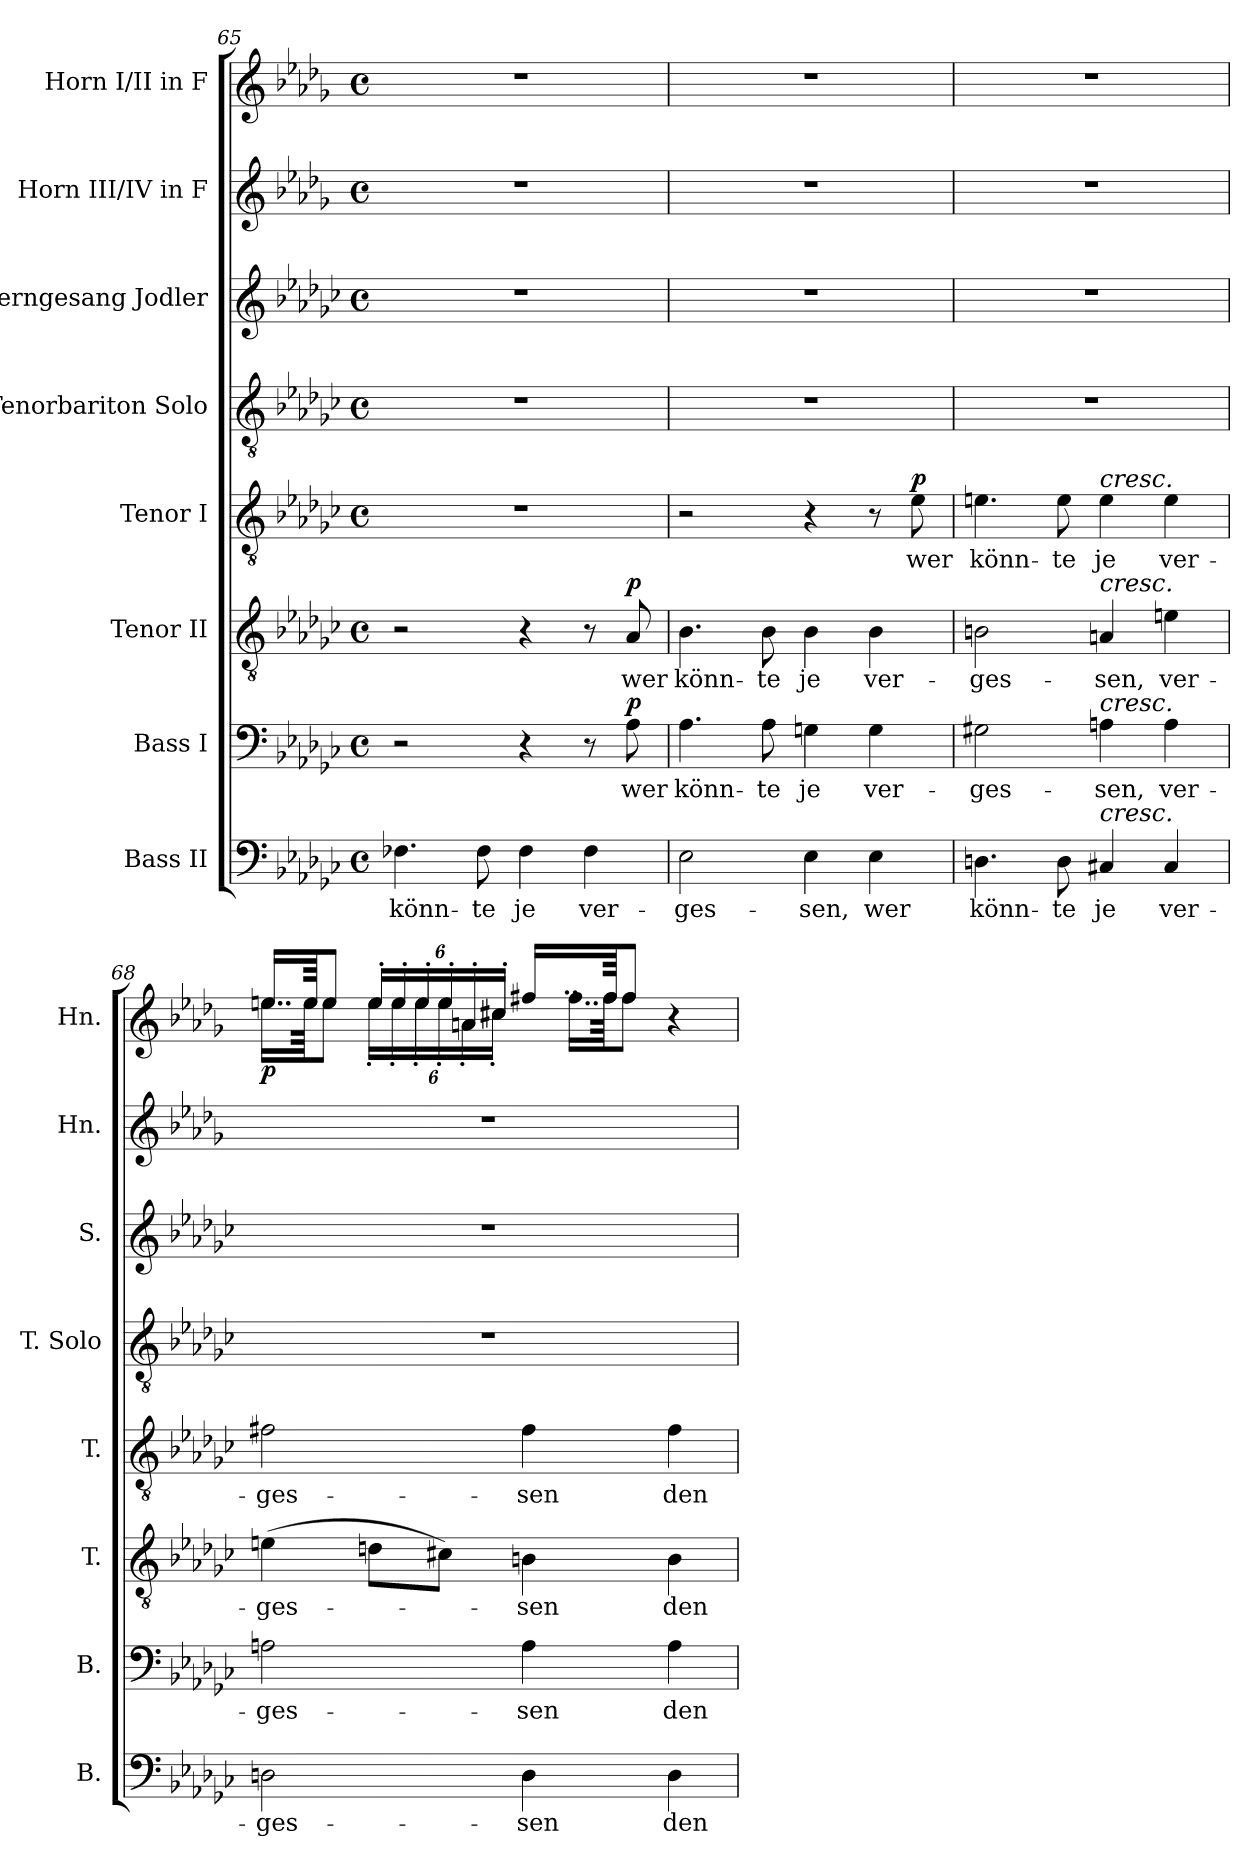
**kern	**text	**kern	**text	**dynam	**kern	**text	**dynam	**kern	**text	**dynam	**kern	**kern	**kern	**kern	**dynam
*part8	*part8	*part7	*part7	*part7	*part6	*part6	*part6	*part5	*part5	*part5	*part4	*part3	*part2	*part1	*part1
*staff8	*staff8	*staff7	*staff7	*staff7	*staff6	*staff6	*staff6	*staff5	*staff5	*staff5	*staff4	*staff3	*staff2	*staff1	*staff1
*I"Bass II	*	*I"Bass I	*	*	*I"Tenor II	*	*	*I"Tenor I	*	*	*I"Tenorbariton Solo	*I"Ferngesang Jodler	*I"Horn III/IV in F	*I"Horn I/II in F	*
*I'B.	*	*I'B.	*	*	*I'T.	*	*	*I'T.	*	*	*I'T. Solo	*I'S.	*I'Hn.	*I'Hn.	*
*clefF4	*	*clefF4	*	*	*clefGv2	*	*	*clefGv2	*	*	*clefGv2	*clefG2	*clefG2	*clefG2	*
*	*	*	*	*	*ITrd7c12	*	*	*ITrd7c12	*	*	*ITrd7c12	*	*ITrd4c7	*ITrd4c7	*
*k[b-e-a-d-g-c-]	*	*k[b-e-a-d-g-c-]	*	*	*k[b-e-a-d-g-c-]	*	*	*k[b-e-a-d-g-c-]	*	*	*k[b-e-a-d-g-c-]	*k[b-e-a-d-g-c-]	*k[b-e-a-d-g-c-]	*k[b-e-a-d-g-c-]	*
*G-:	*	*G-:	*	*	*G-:	*	*	*G-:	*	*	*G-:	*G-:	*G-:	*G-:	*
*M4/4	*	*M4/4	*	*	*M4/4	*	*	*M4/4	*	*	*M4/4	*M4/4	*M4/4	*M4/4	*
*met(c)	*	*met(c)	*	*	*met(c)	*	*	*met(c)	*	*	*met(c)	*met(c)	*met(c)	*met(c)	*
=65	=65	=65	=65	=65	=65	=65	=65	=65	=65	=65	=65	=65	=65	=65	=65
!	!LO:LY:b	!	!	!	!	!	!	!	!	!	!	!	!	!	!
4.F-X\	könn-	2r	.	.	2r	.	.	1r	.	.	1r	1r	1r	1r	.
!	!LO:LY:b	!	!	!	!	!	!	!	!	!	!	!	!	!	!
8F-\	-te	.	.	.	.	.	.	.	.	.	.	.	.	.	.
!	!LO:LY:b	!	!	!	!	!	!	!	!	!	!	!	!	!	!
4F-\	je	4r	.	.	4r	.	.	.	.	.	.	.	.	.	.
!	!LO:LY:b	!	!	!	!	!	!	!	!	!	!	!	!	!	!
4F-\	ver-	8r	.	.	8r	.	.	.	.	.	.	.	.	.	.
!	!	!	!LO:LY:b	!LO:DY:b	!	!LO:LY:b	!LO:DY:b	!	!	!	!	!	!	!	!
.	.	8A-\	wer	p	8AA-/	wer	p	.	.	.	.	.	.	.	.
=66	=66	=66	=66	=66	=66	=66	=66	=66	=66	=66	=66	=66	=66	=66	=66
!	!LO:LY:b	!	!LO:LY:b	!	!	!LO:LY:b	!	!	!	!	!	!	!	!	!
2E-\	-ges-	4.A-\	könn-	.	4.BB-\	könn-	.	2r	.	.	1r	1r	1r	1r	.
!	!	!	!LO:LY:b	!	!	!LO:LY:b	!	!	!	!	!	!	!	!	!
.	.	8A-\	-te	.	8BB-\	-te	.	.	.	.	.	.	.	.	.
!	!LO:LY:b	!	!LO:LY:b	!	!	!LO:LY:b	!	!	!	!	!	!	!	!	!
4E-\	-sen,	4Gn\	je	.	4BB-\	je	.	4r	.	.	.	.	.	.	.
!	!LO:LY:b	!	!LO:LY:b	!	!	!LO:LY:b	!	!	!	!	!	!	!	!	!
4E-\	wer	4G\	ver-	.	4BB-\	ver-	.	8r	.	.	.	.	.	.	.
!	!	!	!	!	!	!	!	!	!LO:LY:b	!LO:DY:b	!	!	!	!	!
.	.	.	.	.	.	.	.	8E-\	wer	p	.	.	.	.	.
=67	=67	=67	=67	=67	=67	=67	=67	=67	=67	=67	=67	=67	=67	=67	=67
!	!LO:LY:b	!	!LO:LY:b	!	!	!LO:LY:b	!	!	!LO:LY:b	!	!	!	!	!	!
4.Dn\	könn-	2G#X\	-ges-	.	2BBn\	-ges-	.	4.En\	könn-	.	1r	1r	1r	1r	.
!	!LO:LY:b	!	!	!	!	!	!	!	!LO:LY:b	!	!	!	!	!	!
8D\	-te	.	.	.	.	.	.	8E\	-te	.	.	.	.	.	.
!	!	!	!	!	!	!	!	!LO:TX:a:i:t=cresc.	!	!	!	!	!	!	!
!	!	!	!	!	!LO:TX:a:i:t=cresc.	!	!	!	!	!	!	!	!	!	!
!	!	!LO:TX:a:i:t=cresc.	!	!	!	!	!	!	!	!	!	!	!	!	!
!LO:TX:a:i:t=cresc.	!	!	!	!	!	!	!	!	!	!	!	!	!	!	!
!	!LO:LY:b	!	!LO:LY:b	!	!	!LO:LY:b	!	!	!LO:LY:b	!	!	!	!	!	!
4C#X/	je	4An\	-sen,	.	4AAn/	-sen,	.	4E\	je	.	.	.	.	.	.
!	!LO:LY:b	!	!LO:LY:b	!	!	!LO:LY:b	!	!	!LO:LY:b	!	!	!	!	!	!
4C#/	ver-	4A\	ver-	.	4En\	ver-	.	4E\	ver-	.	.	.	.	.	.
!!LO:PB:g=z
=68	=68	=68	=68	=68	=68	=68	=68	=68	=68	=68	=68	=68	=68	=68	=68
!	!LO:LY:b	!	!LO:LY:b	!	!	!LO:LY:b	!	!	!LO:LY:b	!	!	!	!	!	!LO:DY:b
*	*	*	*	*	*	*	*	*	*	*	*	*	*	*^	*
2Dn\	-ges-	2An\	-ges-	.	(>4En\	-ges-	.	2F#X\	-ges-	.	1r	1r	1r	16..an/LL	16..a\LL	p
.	.	.	.	.	.	.	.	.	.	.	.	.	.	64a/JKK	64a\JKK	.
.	.	.	.	.	.	.	.	.	.	.	.	.	.	8a/J	8a\J	.
*	*	*	*	*	*	*	*	*	*	*	*	*	*	*Xbrackettup	*	*
.	.	.	.	.	8Dn\L	.	.	.	.	.	.	.	.	24a'/LL	24a'\LL	.
.	.	.	.	.	.	.	.	.	.	.	.	.	.	24a'/	24a'\	.
.	.	.	.	.	.	.	.	.	.	.	.	.	.	24a'/	24a'\	.
.	.	.	.	.	8C#X\J)	.	.	.	.	.	.	.	.	24a'/	24a'\	.
.	.	.	.	.	.	.	.	.	.	.	.	.	.	24dn'/	24d'\	.
.	.	.	.	.	.	.	.	.	.	.	.	.	.	24f#X'/JJ	24f#'\JJ	.
!	!LO:LY:b	!	!LO:LY:b	!	!	!LO:LY:b	!	!	!LO:LY:b	!	!	!	!	!	!	!
4D\	-sen	4A\	-sen	.	4BBn\	-sen	.	4F#\	-sen	.	.	.	.	16..bn/LL	16..b\LL	.
.	.	.	.	.	.	.	.	.	.	.	.	.	.	64b/JKK	64b\JKK	.
.	.	.	.	.	.	.	.	.	.	.	.	.	.	8b/J	8b\J	.
!	!LO:LY:b	!	!LO:LY:b	!	!	!LO:LY:b	!	!	!LO:LY:b	!	!	!	!	!	!	!
4D\	den	4A\	den	.	4BB\	den	.	4F#\	den	.	.	.	.	4r	4ryy	.
*	*	*	*	*	*	*	*	*	*	*	*	*	*	*v	*v	*
=	=	=	=	=	=	=	=	=	=	=	=	=	=	=	=
*-	*-	*-	*-	*-	*-	*-	*-	*-	*-	*-	*-	*-	*-	*-	*-
